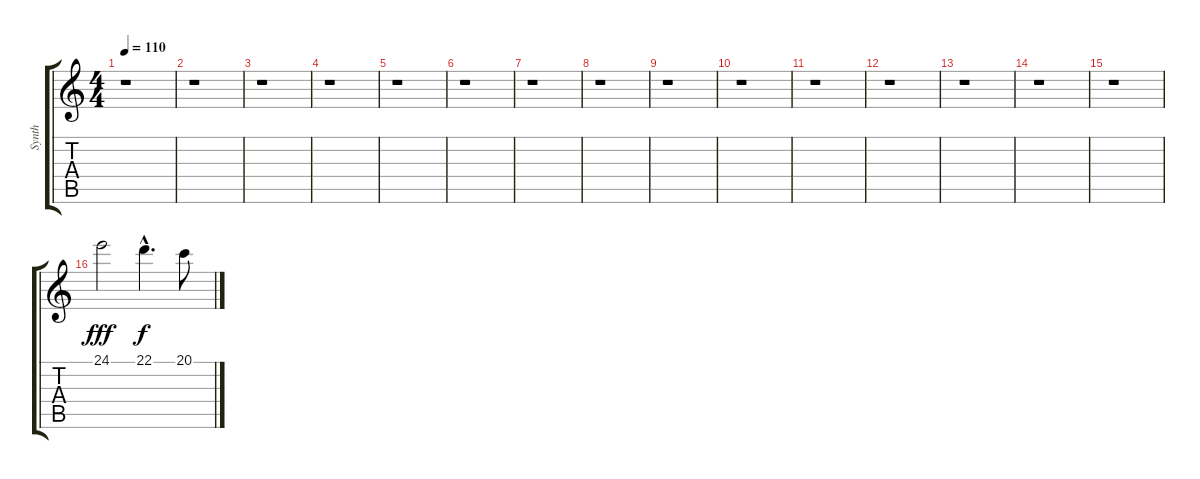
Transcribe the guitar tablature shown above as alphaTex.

\track ("Synth" "Synth") {instrument stringensemble1}
\staff {score tabs}
\tuning (E4 B3 G3 D3 A2 E2) {hide}
\ts (4 4)
\tempo 110
\clef g2
\ks c
r.1{dy fff instrument stringensemble1} |
r.1 |
r.1 |
r.1 |
r.1 |
r.1 |
r.1 |
r.1 |
r.1 |
r.1 |
r.1 |
r.1 |
r.1 |
r.1 |
r.1 |
24.1.2{volume 8} 22.1{hac}.4{d dy f} 20.1.8
